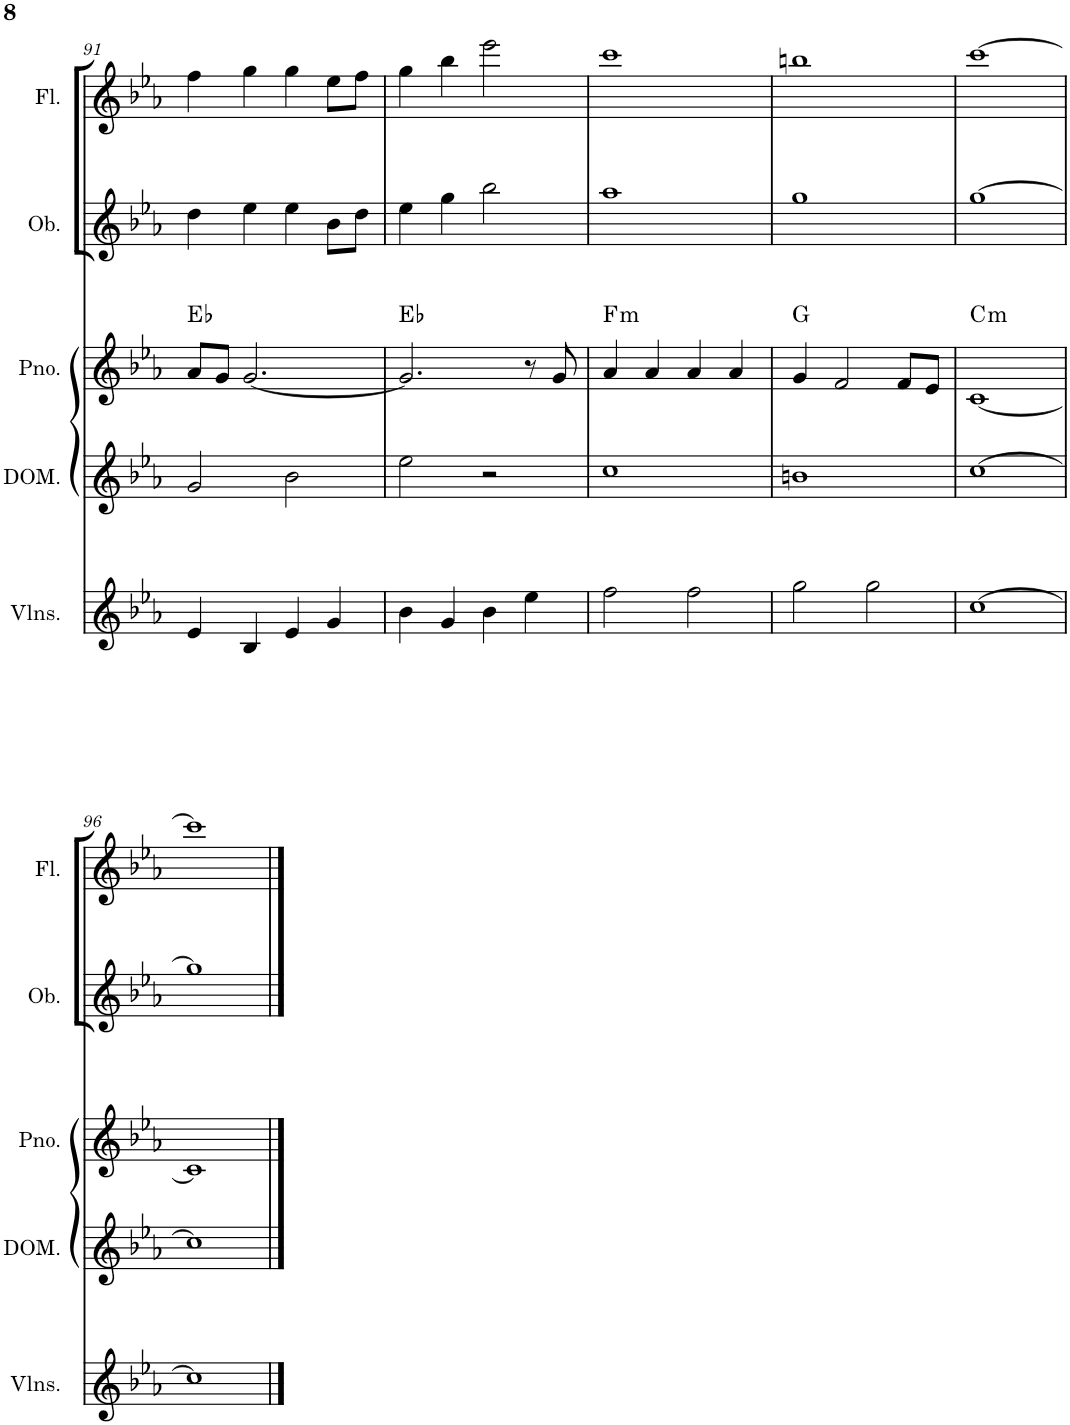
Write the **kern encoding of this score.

**kern	**kern	**kern	**harte	**kern	**kern
*part5	*part4	*part3	*part3	*part2	*part1
*staff5	*staff4	*staff3	*	*staff2	*staff1
*I"Violins	*I"DOMRA	*I"Piano	*	*I"Oboe	*I"Flute
*I'Vlns.	*I'DOM.	*I'Pno.	*	*I'Ob.	*I'Fl.
!!LO:PB:g=z
*clefG2	*clefG2	*clefG2	*	*clefG2	*clefG2
*k[b-e-a-]	*k[b-e-a-]	*k[b-e-a-]	*	*k[b-e-a-]	*k[b-e-a-]
*M4/4	*M4/4	*M4/4	*	*M4/4	*M4/4
=91	=91	=91	=91	=91	=91
4e-/	2g/	8a-/L	Eb:maj	4dd\	4ff\
.	.	8g/J	.	.	.
4B-/	.	[2.g/	.	4ee-\	4gg\
4e-/	2b-\	.	.	4ee-\	4gg\
4g/	.	.	.	8b-\L	8ee-\L
.	.	.	.	8dd\J	8ff\J
=92	=92	=92	=92	=92	=92
4b-\	2ee-\	2.g/]	Eb:maj	4ee-\	4gg\
4g/	.	.	.	4gg\	4bb-\
4b-\	2r	.	.	2bb-\	2eee-\
4ee-\	.	8r	.	.	.
.	.	8g/	.	.	.
=93	=93	=93	=93	=93	=93
!	!	!	!LO:H:kt=m	!	!
2ff\	1cc	4a-/	F:min	1aa-	1ccc
.	.	4a-/	.	.	.
2ff\	.	4a-/	.	.	.
.	.	4a-/	.	.	.
=94	=94	=94	=94	=94	=94
2gg\	1bn	4g/	G:maj	1gg	1bbn
.	.	2f/	.	.	.
2gg\	.	.	.	.	.
.	.	8f/L	.	.	.
.	.	8e-/J	.	.	.
=95	=95	=95	=95	=95	=95
!	!	!	!LO:H:kt=m	!	!
[1cc	[1cc	[1c	C:min	[1gg	[1ccc
!!LO:LB:g=z
=96	=96	=96	=96	=96	=96
1cc]	1cc]	1c]	.	1gg]	1ccc]
==	==	==	==	==	==
*-	*-	*-	*-	*-	*-
